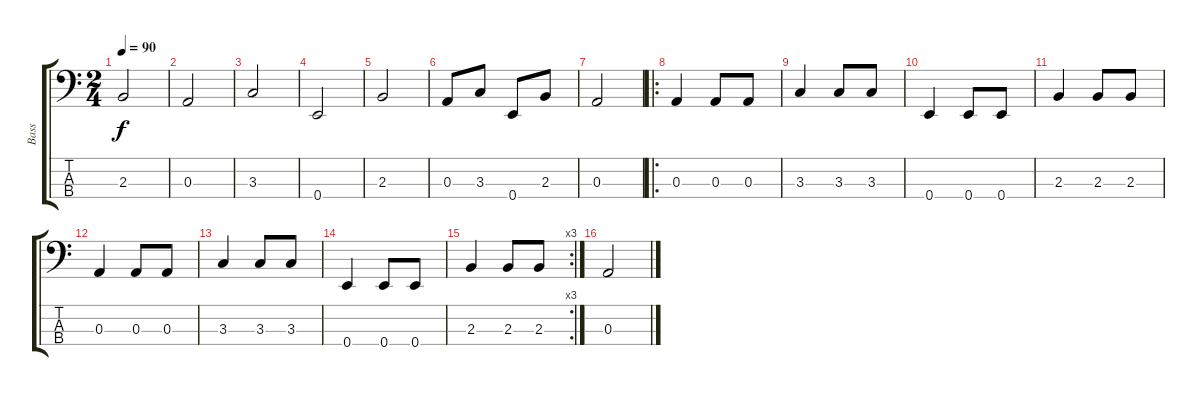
\track ("Bass" "Bass") {instrument electricbasspick}
\staff {score tabs}
\tuning (G2 D2 A1 E1) {hide}
\ts (2 4)
\tempo 90
\clef f4
\ks c
2.3.2{dy f} |
0.3.2 |
3.3.2 |
0.4.2 |
2.3.2 |
0.3.8 3.3.8 0.4.8 2.3.8 |
0.3.2 |
\ro
0.3.4 0.3.8 0.3.8 |
3.3.4 3.3.8 3.3.8 |
0.4.4 0.4.8 0.4.8 |
2.3.4 2.3.8 2.3.8 |
0.3.4 0.3.8 0.3.8 |
3.3.4 3.3.8 3.3.8 |
0.4.4 0.4.8 0.4.8 |
\rc 3
2.3.4 2.3.8 2.3.8 |
0.3.2
